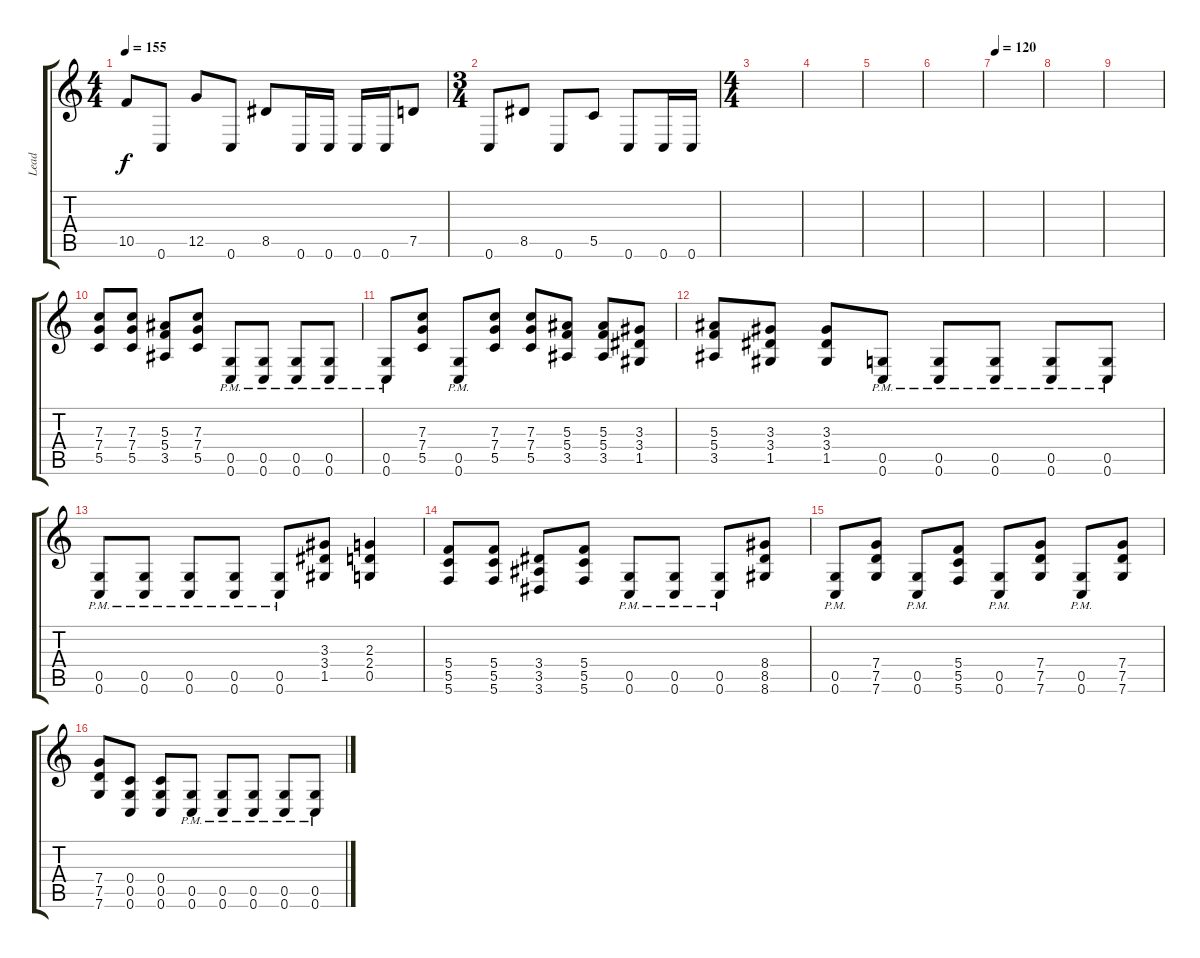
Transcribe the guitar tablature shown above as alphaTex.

\track ("Lead" "Lead") {instrument distortionguitar}
\staff {score tabs}
\tuning (D4 A3 F3 C3 G2 C2) {hide}
\ts (4 4)
\tempo 155
\clef g2
\ks c
10.5.8{dy f} 0.6.8 12.5.8 0.6.8 8.5.8 0.6.16 0.6.16 0.6.16 0.6.16 7.5.8 |
\ts (3 4)
0.6.8 8.5.8 0.6.8 5.5.8 0.6.8 0.6.16 0.6.16 |
\ts (4 4)
|
|
|
|
\tempo 120
|
|
|
(7.3 7.4 5.5).8{balance 16} (7.3 7.4 5.5).8 (5.3 5.4 3.5).8 (7.3 7.4 5.5).8 (0.5{pm} 0.6{pm}).8 (0.5{pm} 0.6{pm}).8 (0.5{pm} 0.6{pm}).8 (0.5{pm} 0.6{pm}).8 |
(0.5{pm} 0.6{pm}).8 (7.3 7.4 5.5).8 (0.5{pm} 0.6{pm}).8 (7.3 7.4 5.5).8 (7.3 7.4 5.5).8 (5.3 5.4 3.5).8 (5.3 5.4 3.5).8 (3.3 3.4 1.5).8 |
(5.3 5.4 3.5).8 (3.3 3.4 1.5).8 (3.3 3.4 1.5).8 (0.5{pm} 0.6{pm}).8 (0.5{pm} 0.6{pm}).8 (0.5{pm} 0.6{pm}).8 (0.5{pm} 0.6{pm}).8 (0.5{pm} 0.6{pm}).8 |
(0.5{pm} 0.6{pm}).8 (0.5{pm} 0.6{pm}).8 (0.5{pm} 0.6{pm}).8 (0.5{pm} 0.6{pm}).8 (0.5{pm} 0.6{pm}).8 (3.3 3.4 1.5).8 (2.3 2.4 0.5).4 |
(5.4 5.5 5.6).8 (5.4 5.5 5.6).8 (3.4 3.5 3.6).8 (5.4 5.5 5.6).8 (0.5{pm} 0.6{pm}).8 (0.5{pm} 0.6{pm}).8 (0.5{pm} 0.6{pm}).8 (8.4 8.5 8.6).8 |
(0.5{pm} 0.6{pm}).8 (7.4 7.5 7.6).8 (0.5{pm} 0.6{pm}).8 (5.4 5.5 5.6).8 (0.5{pm} 0.6{pm}).8 (7.4 7.5 7.6).8 (0.5{pm} 0.6{pm}).8 (7.4 7.5 7.6).8 |
(7.4 7.5 7.6).8 (0.4 0.5 0.6).8 (0.4 0.5 0.6).8 (0.5{pm} 0.6{pm}).8 (0.5{pm} 0.6{pm}).8 (0.5{pm} 0.6{pm}).8 (0.5{pm} 0.6{pm}).8 (0.5{pm} 0.6{pm}).8
